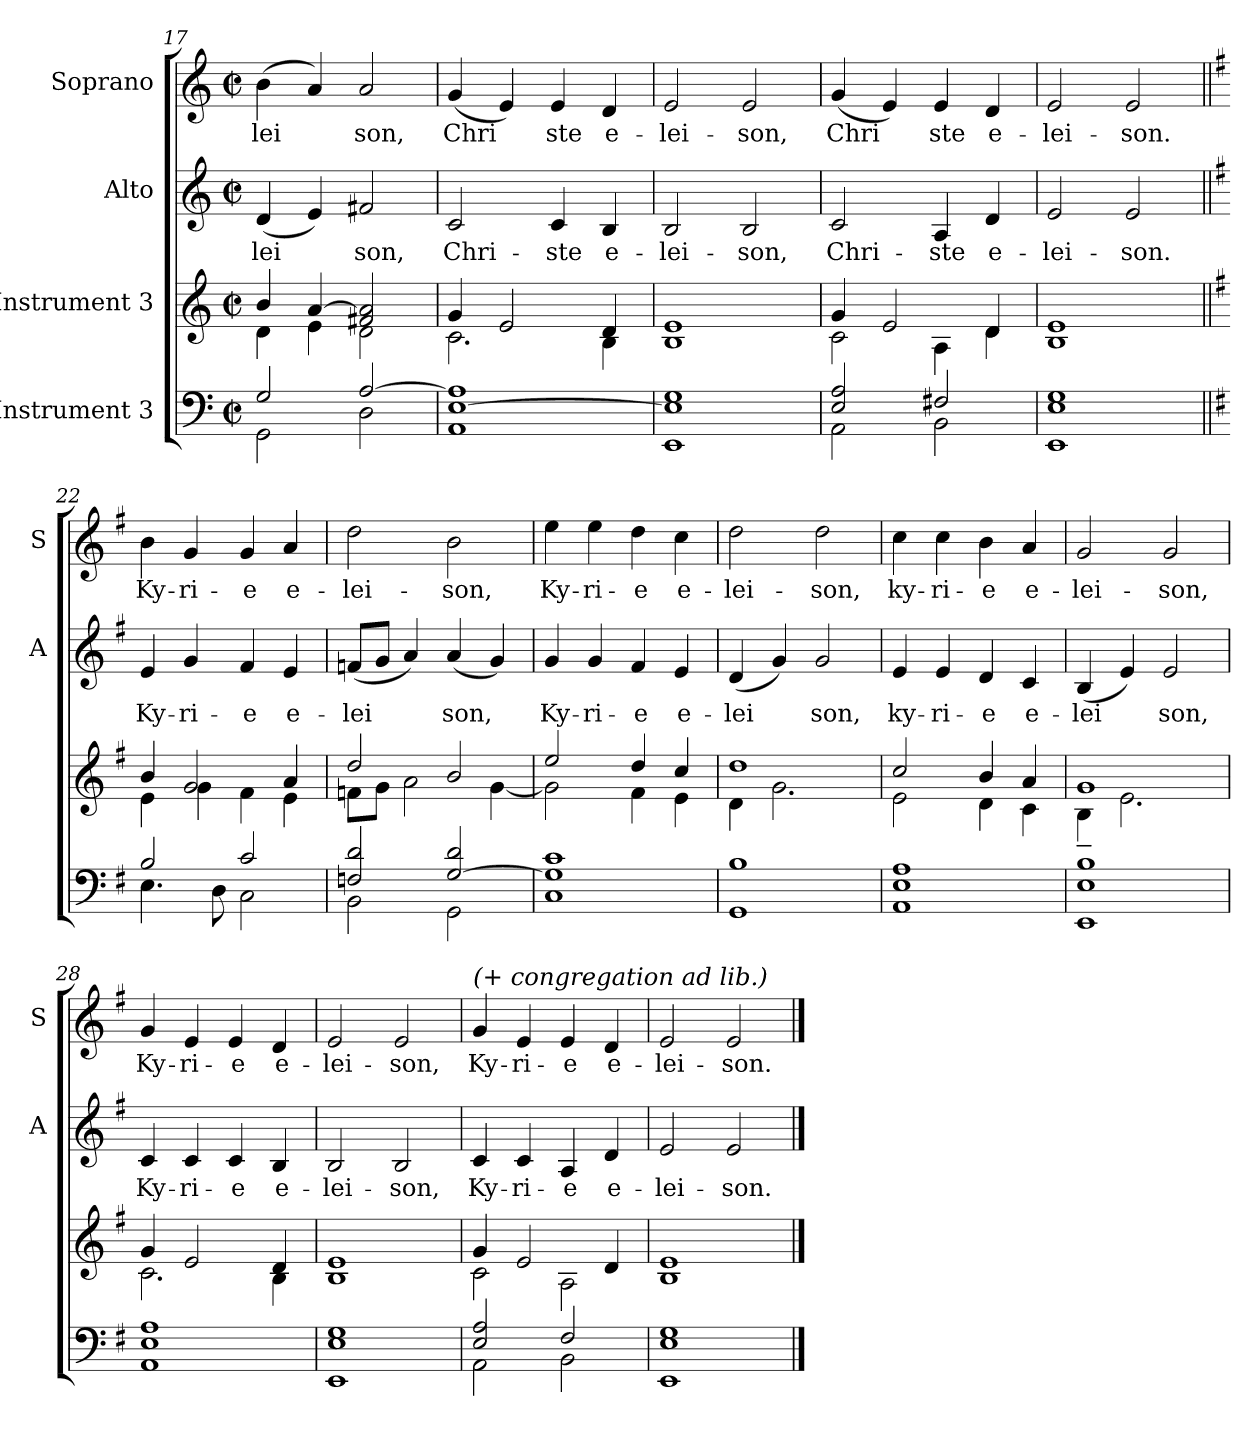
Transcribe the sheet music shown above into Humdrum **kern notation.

**kern	**kern	**kern	**text	**kern	**text
*part4	*part3	*part2	*part2	*part1	*part1
*staff4	*staff3	*staff2	*staff2	*staff1	*staff1
*I"Instrument 3	*I"Instrument 3	*I"Alto	*	*I"Soprano	*
*	*	*I'A	*	*I'S	*
*clefF4	*clefG2	*clefG2	*	*clefG2	*
*k[]	*k[]	*k[]	*	*k[]	*
*C:	*C:	*C:	*	*C:	*
*M2/2	*M2/2	*M2/2	*	*M2/2	*
*met(c|)	*met(c|)	*met(c|)	*	*met(c|)	*
=17	=17	=17	=17	=17	=17
*^	*^	*	*	*	*
!	!	!	!	!	!LO:LY:b:cj	!	!LO:LY:b:cj
2G/	2GG\	4b/	4d\	(<4d/	-lei-	(>4b\	-lei-
!	!	!	!	!	!LO:LY:b:cj	!	!LO:LY:b:cj
.	.	[>4a/	4e\	4e/)	--	4a/)	--
!	!	!	!	!	!LO:LY:b:cj	!	!LO:LY:b:cj
[>2A/	2D\	2a/] 2f#X/	2d\	2f#X/	-son,	2a/	-son,
!!LO:PB:g=z
=18	=18	=18	=18	=18	=18	=18	=18
!	!	!	!	!	!LO:LY:b:cj	!	!LO:LY:b:cj
*v	*v	*	*	*	*	*	*
1A] [>1E 1AA	4g/	2.c\	2c/	Chri-	(<4g/	Chri-
!	!	!	!	!	!	!LO:LY:b:cj
.	2e/	.	.	.	4e/)	--
!	!	!	!	!LO:LY:b:cj	!	!LO:LY:b:cj
.	.	.	4c/	-ste	4e/	-ste
!	!	!	!	!LO:LY:b:cj	!	!LO:LY:b:cj
.	4d/	4B\	4B/	e-	4d/	e-
=19	=19	=19	=19	=19	=19	=19
!	!	!	!	!LO:LY:b:cj	!	!LO:LY:b:cj
*	*v	*v	*	*	*	*
1G 1E] 1EE	1B 1e	2B/	-lei-	2e/	-lei-
!	!	!	!LO:LY:b:cj	!	!LO:LY:b:cj
.	.	2B/	-son,	2e/	-son,
=20	=20	=20	=20	=20	=20
*^	*^	*	*	*	*
!	!	!	!	!	!LO:LY:b:cj	!	!LO:LY:b:cj
2E/ 2A/	2AA\	4g/	2c\	2c/	Chri-	(<4g/	Chri-
!	!	!	!	!	!	!	!LO:LY:b:cj
.	.	2e/	.	.	.	4e/)	--
!	!	!	!	!	!LO:LY:b:cj	!	!LO:LY:b:cj
2F#X/	2BB\	.	4A\	4A/	-ste	4e/	-ste
!	!	!	!	!	!LO:LY:b:cj	!	!LO:LY:b:cj
.	.	4d/	4d\	4d/	e-	4d/	e-
*v	*v	*	*	*	*	*	*
=21	=21	=21	=21	=21	=21	=21
!	!	!	!	!LO:LY:b:cj	!	!LO:LY:b:cj
*	*v	*v	*	*	*	*
1G 1E 1EE	1B 1e	2e/	-lei-	2e/	-lei-
!	!	!	!LO:LY:b:cj	!	!LO:LY:b:cj
.	.	2e/	-son.	2e/	-son.
=22||	=22||	=22||	=22||	=22||	=22||
*k[f#]	*k[f#]	*k[f#]	*	*k[f#]	*
*G:	*G:	*G:	*	*G:	*
*^	*^	*	*	*	*
!	!	!	!	!	!LO:LY:b:cj	!	!LO:LY:b:cj
2B/	4.E\	4b/	4e\	4e/	Ky-	4b\	Ky-
!	!	!	!	!	!LO:LY:b:cj	!	!LO:LY:b:cj
.	.	2g/	4g\	4g/	-ri-	4g/	-ri-
.	8D\	.	.	.	.	.	.
!	!	!	!	!	!LO:LY:b:cj	!	!LO:LY:b:cj
2c/	2C\	.	4f#\	4f#/	-e	4g/	-e
!	!	!	!	!	!LO:LY:b:cj	!	!LO:LY:b:cj
.	.	4a/	4e\	4e/	e-	4a/	e-
=23	=23	=23	=23	=23	=23	=23	=23
!	!	!	!	!	!LO:LY:b:cj	!	!LO:LY:b:cj
2Fn/ 2d/	2BB\	2dd/	8fn\L	(<8fn/L	-lei-	2dd\	-lei-
!	!	!	!	!	!LO:LY:b:cj	!	!
.	.	.	8g\J	8g/J	--	.	.
!	!	!	!	!	!LO:LY:b:cj	!	!
.	.	.	2a\	4a/)	--	.	.
!	!	!	!	!	!LO:LY:b:cj	!	!LO:LY:b:cj
2d/ [<2G/	2GG\	2b/	.	(<4a/	-son,	2b\	-son,
!	!	!	!	!	!LO:LY:b:cj	!	!
.	.	.	[<4g\	4g/)	.	.	.
*v	*v	*	*	*	*	*	*
!!LO:LB:g=z
=24	=24	=24	=24	=24	=24	=24
!	!	!	!	!LO:LY:b:cj	!	!LO:LY:b:cj
1c 1G] 1C	2ee/	2g\]	4g/	Ky-	4ee\	Ky-
!	!	!	!	!LO:LY:b:cj	!	!LO:LY:b:cj
.	.	.	4g/	-ri-	4ee\	-ri-
!	!	!	!	!LO:LY:b:cj	!	!LO:LY:b:cj
.	4dd/	4f#\	4f#/	-e	4dd\	-e
!	!	!	!	!LO:LY:b:cj	!	!LO:LY:b:cj
.	4cc/	4e\	4e/	e-	4cc\	e-
=25	=25	=25	=25	=25	=25	=25
!	!	!	!	!LO:LY:b:cj	!	!LO:LY:b:cj
1B 1GG	1dd	4d\	(<4d/	-lei-	2dd\	-lei-
!	!	!	!	!LO:LY:b:cj	!	!
.	.	2.g\	4g/)	--	.	.
!	!	!	!	!LO:LY:b:cj	!	!LO:LY:b:cj
.	.	.	2g/	-son,	2dd\	-son,
=26	=26	=26	=26	=26	=26	=26
!	!	!	!	!LO:LY:b:cj	!	!LO:LY:b:cj
1A 1E 1AA	2cc/	2e\	4e/	ky-	4cc\	ky-
!	!	!	!	!LO:LY:b:cj	!	!LO:LY:b:cj
.	.	.	4e/	-ri-	4cc\	-ri-
!	!	!	!	!LO:LY:b:cj	!	!LO:LY:b:cj
.	4b/	4d\	4d/	-e	4b\	-e
!	!	!	!	!LO:LY:b:cj	!	!LO:LY:b:cj
.	4a/	4c\	4c/	e-	4a/	e-
=27	=27	=27	=27	=27	=27	=27
!	!	!	!	!LO:LY:b:cj	!	!LO:LY:b:cj
1E 1EE 1B	1g	4B~>\	(<4B/	-lei-	2g/	-lei-
!	!	!	!	!LO:LY:b:cj	!	!
.	.	2.e\	4e/)	--	.	.
!	!	!	!	!LO:LY:b:cj	!	!LO:LY:b:cj
.	.	.	2e/	-son,	2g/	-son,
!!LO:PB:g=z
=28	=28	=28	=28	=28	=28	=28
!	!	!	!	!LO:LY:b:cj	!	!LO:LY:b:cj
1A 1E 1AA	4g/	2.c\	4c/	Ky-	4g/	Ky-
!	!	!	!	!LO:LY:b:cj	!	!LO:LY:b:cj
.	2e/	.	4c/	-ri-	4e/	-ri-
!	!	!	!	!LO:LY:b:cj	!	!LO:LY:b:cj
.	.	.	4c/	-e	4e/	-e
!	!	!	!	!LO:LY:b:cj	!	!LO:LY:b:cj
.	4d/	4B\	4B/	e-	4d/	e-
=29	=29	=29	=29	=29	=29	=29
!	!	!	!	!LO:LY:b:cj	!	!LO:LY:b:cj
*	*v	*v	*	*	*	*
1G 1E 1EE	1B 1e	2B/	-lei-	2e/	-lei-
!	!	!	!LO:LY:b:cj	!	!LO:LY:b:cj
.	.	2B/	-son,	2e/	-son,
=30	=30	=30	=30	=30	=30
*^	*^	*	*	*	*
!	!	!	!	!	!	!LO:TX:a:i:t=(+ congregation ad lib.)	!
!	!	!	!	!	!LO:LY:b:cj	!	!LO:LY:b:cj
2E/ 2A/	2AA\	4g/	2c\	4c/	Ky-	4g/	Ky-
!	!	!	!	!	!LO:LY:b:cj	!	!LO:LY:b:cj
.	.	2e/	.	4c/	-ri-	4e/	-ri-
!	!	!	!	!	!LO:LY:b:cj	!	!LO:LY:b:cj
2F#/	2BB\	.	2A\	4A/	-e	4e/	-e
!	!	!	!	!	!LO:LY:b:cj	!	!LO:LY:b:cj
.	.	4d/	.	4d/	e-	4d/	e-
*v	*v	*	*	*	*	*	*
*	*v	*v	*	*	*	*
=31	=31	=31	=31	=31	=31
!	!	!	!LO:LY:b:cj	!	!LO:LY:b:cj
1G 1E 1EE	1B 1e	2e/	-lei-	2e/	-lei-
!	!	!	!LO:LY:b:cj	!	!LO:LY:b:cj
.	.	2e/	-son.	2e/	-son.
==	==	==	==	==	==
*-	*-	*-	*-	*-	*-
